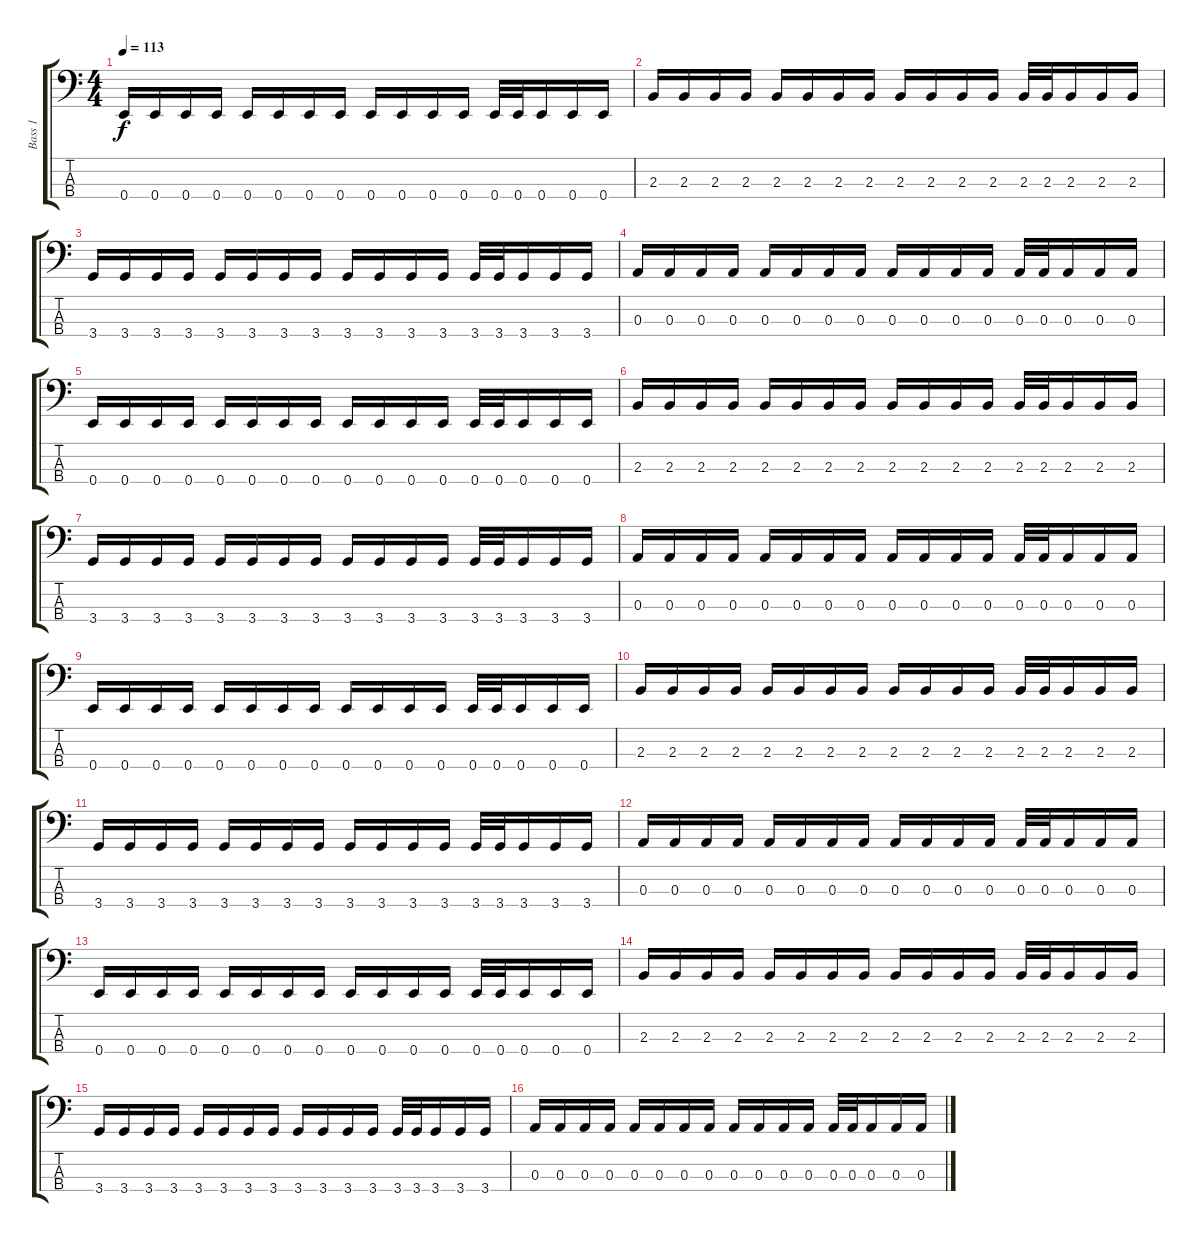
\track ("Bass 1" "Bass 1") {instrument electricbassfinger}
\staff {score tabs}
\tuning (G2 D2 A1 E1) {hide}
\ts (4 4)
\tempo 113
\clef f4
\ks c
0.4.16{dy f} 0.4.16 0.4.16 0.4.16 0.4.16 0.4.16 0.4.16 0.4.16 0.4.16 0.4.16 0.4.16 0.4.16 0.4.32 0.4.32 0.4.16 0.4.16 0.4.16 |
2.3.16 2.3.16 2.3.16 2.3.16 2.3.16 2.3.16 2.3.16 2.3.16 2.3.16 2.3.16 2.3.16 2.3.16 2.3.32 2.3.32 2.3.16 2.3.16 2.3.16 |
3.4.16 3.4.16 3.4.16 3.4.16 3.4.16 3.4.16 3.4.16 3.4.16 3.4.16 3.4.16 3.4.16 3.4.16 3.4.32 3.4.32 3.4.16 3.4.16 3.4.16 |
0.3.16 0.3.16 0.3.16 0.3.16 0.3.16 0.3.16 0.3.16 0.3.16 0.3.16 0.3.16 0.3.16 0.3.16 0.3.32 0.3.32 0.3.16 0.3.16 0.3.16 |
0.4.16 0.4.16 0.4.16 0.4.16 0.4.16 0.4.16 0.4.16 0.4.16 0.4.16 0.4.16 0.4.16 0.4.16 0.4.32 0.4.32 0.4.16 0.4.16 0.4.16 |
2.3.16 2.3.16 2.3.16 2.3.16 2.3.16 2.3.16 2.3.16 2.3.16 2.3.16 2.3.16 2.3.16 2.3.16 2.3.32 2.3.32 2.3.16 2.3.16 2.3.16 |
3.4.16 3.4.16 3.4.16 3.4.16 3.4.16 3.4.16 3.4.16 3.4.16 3.4.16 3.4.16 3.4.16 3.4.16 3.4.32 3.4.32 3.4.16 3.4.16 3.4.16 |
0.3.16 0.3.16 0.3.16 0.3.16 0.3.16 0.3.16 0.3.16 0.3.16 0.3.16 0.3.16 0.3.16 0.3.16 0.3.32 0.3.32 0.3.16 0.3.16 0.3.16 |
0.4.16 0.4.16 0.4.16 0.4.16 0.4.16 0.4.16 0.4.16 0.4.16 0.4.16 0.4.16 0.4.16 0.4.16 0.4.32 0.4.32 0.4.16 0.4.16 0.4.16 |
2.3.16 2.3.16 2.3.16 2.3.16 2.3.16 2.3.16 2.3.16 2.3.16 2.3.16 2.3.16 2.3.16 2.3.16 2.3.32 2.3.32 2.3.16 2.3.16 2.3.16 |
3.4.16 3.4.16 3.4.16 3.4.16 3.4.16 3.4.16 3.4.16 3.4.16 3.4.16 3.4.16 3.4.16 3.4.16 3.4.32 3.4.32 3.4.16 3.4.16 3.4.16 |
0.3.16 0.3.16 0.3.16 0.3.16 0.3.16 0.3.16 0.3.16 0.3.16 0.3.16 0.3.16 0.3.16 0.3.16 0.3.32 0.3.32 0.3.16 0.3.16 0.3.16 |
0.4.16 0.4.16 0.4.16 0.4.16 0.4.16 0.4.16 0.4.16 0.4.16 0.4.16 0.4.16 0.4.16 0.4.16 0.4.32 0.4.32 0.4.16 0.4.16 0.4.16 |
2.3.16 2.3.16 2.3.16 2.3.16 2.3.16 2.3.16 2.3.16 2.3.16 2.3.16 2.3.16 2.3.16 2.3.16 2.3.32 2.3.32 2.3.16 2.3.16 2.3.16 |
3.4.16 3.4.16 3.4.16 3.4.16 3.4.16 3.4.16 3.4.16 3.4.16 3.4.16 3.4.16 3.4.16 3.4.16 3.4.32 3.4.32 3.4.16 3.4.16 3.4.16 |
0.3.16 0.3.16 0.3.16 0.3.16 0.3.16 0.3.16 0.3.16 0.3.16 0.3.16 0.3.16 0.3.16 0.3.16 0.3.32 0.3.32 0.3.16 0.3.16 0.3.16
